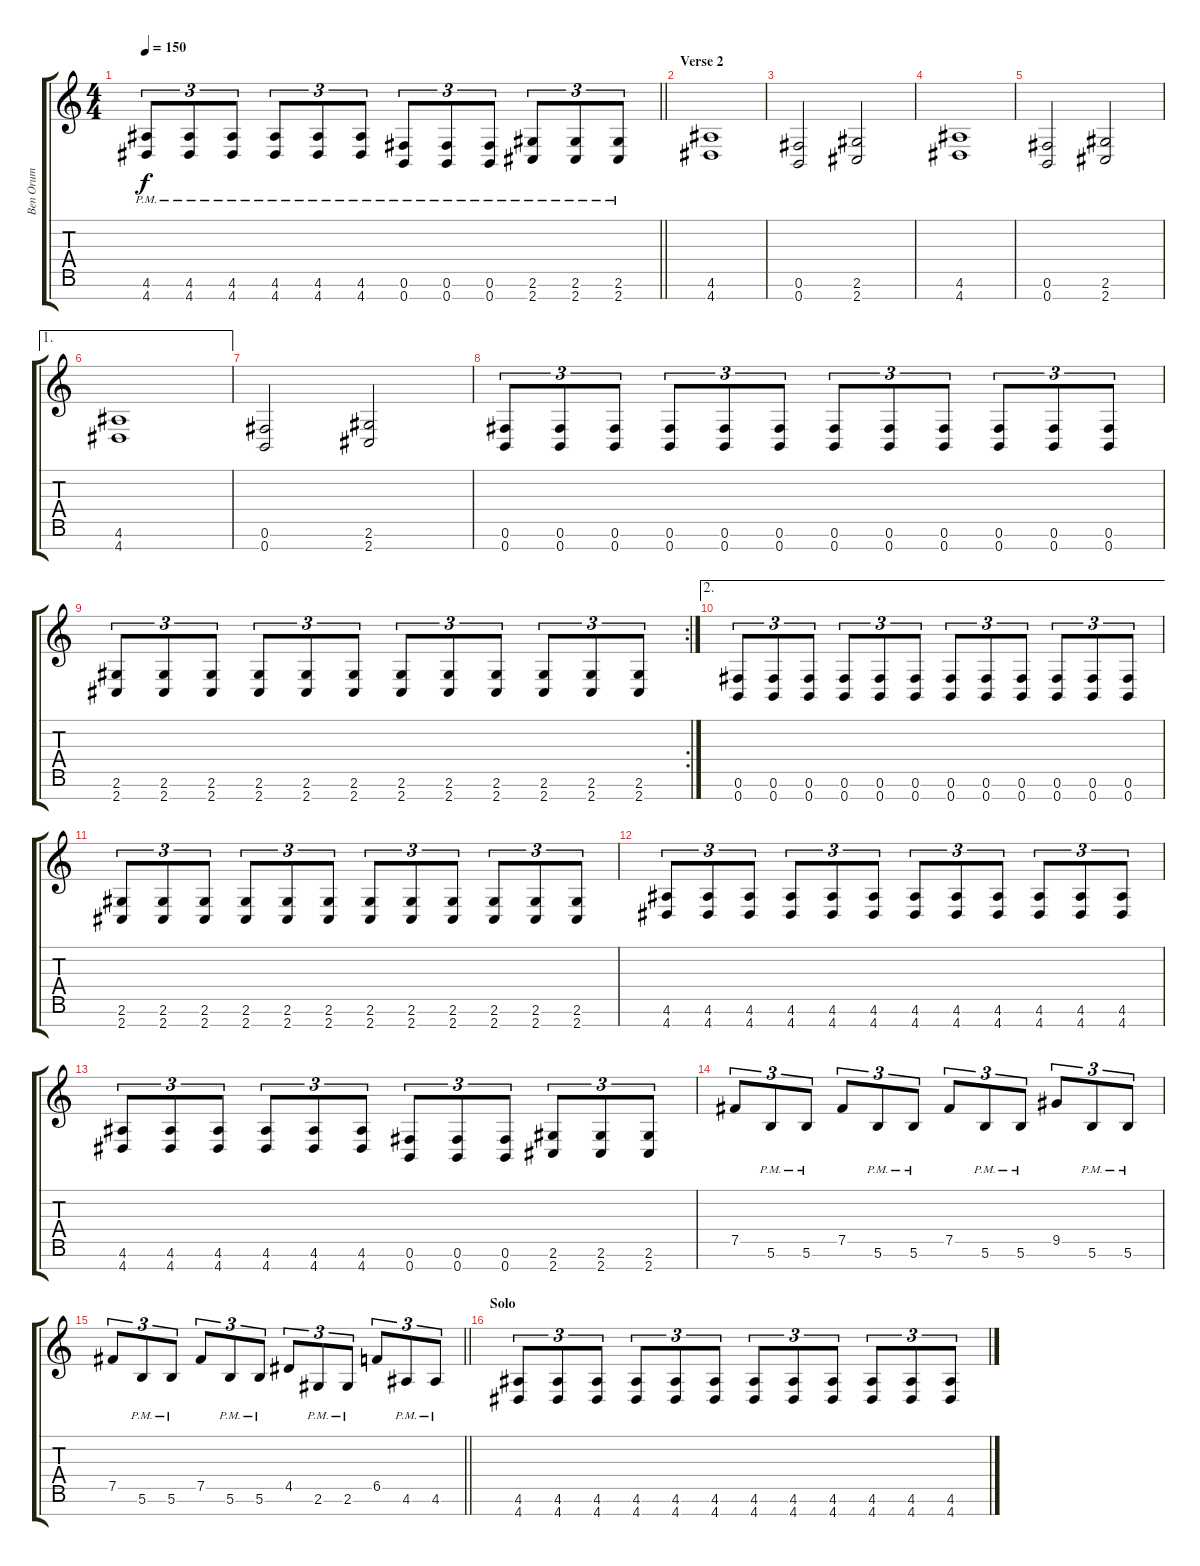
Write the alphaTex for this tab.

\track ("Ben Orum" "Ben Orum") {instrument distortionguitar}
\staff {score tabs}
\tuning (Gb4 Db4 A3 E3 B2 Gb2 B1) {hide}
\ts (4 4)
\tempo 150
\clef g2
\barLineRight lightlight
\ks c
(4.6{pm} 4.7{pm}).8{tu (3 2) dy f} (4.6{pm} 4.7{pm}).8{tu (3 2)} (4.6{pm} 4.7{pm}).8{tu (3 2)} (4.6{pm} 4.7{pm}).8{tu (3 2)} (4.6{pm} 4.7{pm}).8{tu (3 2)} (4.6{pm} 4.7{pm}).8{tu (3 2)} (0.6{pm} 0.7{pm}).8{tu (3 2)} (0.6{pm} 0.7{pm}).8{tu (3 2)} (0.6{pm} 0.7{pm}).8{tu (3 2)} (2.6{pm} 2.7{pm}).8{tu (3 2)} (2.6{pm} 2.7{pm}).8{tu (3 2)} (2.6{pm} 2.7{pm}).8{tu (3 2)} |
\section ("" "Verse 2")
(4.6 4.7).1 |
(0.6 0.7).2 (2.6 2.7).2 |
(4.6 4.7).1 |
(0.6 0.7).2 (2.6 2.7).2 |
\ae 1
(4.6 4.7).1 |
(0.6 0.7).2 (2.6 2.7).2 |
(0.6 0.7).8{tu (3 2)} (0.6 0.7).8{tu (3 2)} (0.6 0.7).8{tu (3 2)} (0.6 0.7).8{tu (3 2)} (0.6 0.7).8{tu (3 2)} (0.6 0.7).8{tu (3 2)} (0.6 0.7).8{tu (3 2)} (0.6 0.7).8{tu (3 2)} (0.6 0.7).8{tu (3 2)} (0.6 0.7).8{tu (3 2)} (0.6 0.7).8{tu (3 2)} (0.6 0.7).8{tu (3 2)} |
\rc 2
(2.6 2.7).8{tu (3 2)} (2.6 2.7).8{tu (3 2)} (2.6 2.7).8{tu (3 2)} (2.6 2.7).8{tu (3 2)} (2.6 2.7).8{tu (3 2)} (2.6 2.7).8{tu (3 2)} (2.6 2.7).8{tu (3 2)} (2.6 2.7).8{tu (3 2)} (2.6 2.7).8{tu (3 2)} (2.6 2.7).8{tu (3 2)} (2.6 2.7).8{tu (3 2)} (2.6 2.7).8{tu (3 2)} |
\ae 2
(0.6 0.7).8{tu (3 2)} (0.6 0.7).8{tu (3 2)} (0.6 0.7).8{tu (3 2)} (0.6 0.7).8{tu (3 2)} (0.6 0.7).8{tu (3 2)} (0.6 0.7).8{tu (3 2)} (0.6 0.7).8{tu (3 2)} (0.6 0.7).8{tu (3 2)} (0.6 0.7).8{tu (3 2)} (0.6 0.7).8{tu (3 2)} (0.6 0.7).8{tu (3 2)} (0.6 0.7).8{tu (3 2)} |
(2.6 2.7).8{tu (3 2)} (2.6 2.7).8{tu (3 2)} (2.6 2.7).8{tu (3 2)} (2.6 2.7).8{tu (3 2)} (2.6 2.7).8{tu (3 2)} (2.6 2.7).8{tu (3 2)} (2.6 2.7).8{tu (3 2)} (2.6 2.7).8{tu (3 2)} (2.6 2.7).8{tu (3 2)} (2.6 2.7).8{tu (3 2)} (2.6 2.7).8{tu (3 2)} (2.6 2.7).8{tu (3 2)} |
(4.6 4.7).8{tu (3 2)} (4.6 4.7).8{tu (3 2)} (4.6 4.7).8{tu (3 2)} (4.6 4.7).8{tu (3 2)} (4.6 4.7).8{tu (3 2)} (4.6 4.7).8{tu (3 2)} (4.6 4.7).8{tu (3 2)} (4.6 4.7).8{tu (3 2)} (4.6 4.7).8{tu (3 2)} (4.6 4.7).8{tu (3 2)} (4.6 4.7).8{tu (3 2)} (4.6 4.7).8{tu (3 2)} |
(4.6 4.7).8{tu (3 2)} (4.6 4.7).8{tu (3 2)} (4.6 4.7).8{tu (3 2)} (4.6 4.7).8{tu (3 2)} (4.6 4.7).8{tu (3 2)} (4.6 4.7).8{tu (3 2)} (0.6 0.7).8{tu (3 2)} (0.6 0.7).8{tu (3 2)} (0.6 0.7).8{tu (3 2)} (2.6 2.7).8{tu (3 2)} (2.6 2.7).8{tu (3 2)} (2.6 2.7).8{tu (3 2)} |
7.5.8{tu (3 2)} 5.6{pm}.8{tu (3 2)} 5.6{pm}.8{tu (3 2)} 7.5.8{tu (3 2)} 5.6{pm}.8{tu (3 2)} 5.6{pm}.8{tu (3 2)} 7.5.8{tu (3 2)} 5.6{pm}.8{tu (3 2)} 5.6{pm}.8{tu (3 2)} 9.5.8{tu (3 2)} 5.6{pm}.8{tu (3 2)} 5.6{pm}.8{tu (3 2)} |
\barLineRight lightlight
7.5.8{tu (3 2)} 5.6{pm}.8{tu (3 2)} 5.6{pm}.8{tu (3 2)} 7.5.8{tu (3 2)} 5.6{pm}.8{tu (3 2)} 5.6{pm}.8{tu (3 2)} 4.5.8{tu (3 2)} 2.6{pm}.8{tu (3 2)} 2.6{pm}.8{tu (3 2)} 6.5.8{tu (3 2)} 4.6{pm}.8{tu (3 2)} 4.6{pm}.8{tu (3 2)} |
\section ("" "Solo")
(4.6 4.7).8{tu (3 2)} (4.6 4.7).8{tu (3 2)} (4.6 4.7).8{tu (3 2)} (4.6 4.7).8{tu (3 2)} (4.6 4.7).8{tu (3 2)} (4.6 4.7).8{tu (3 2)} (4.6 4.7).8{tu (3 2)} (4.6 4.7).8{tu (3 2)} (4.6 4.7).8{tu (3 2)} (4.6 4.7).8{tu (3 2)} (4.6 4.7).8{tu (3 2)} (4.6 4.7).8{tu (3 2)}
